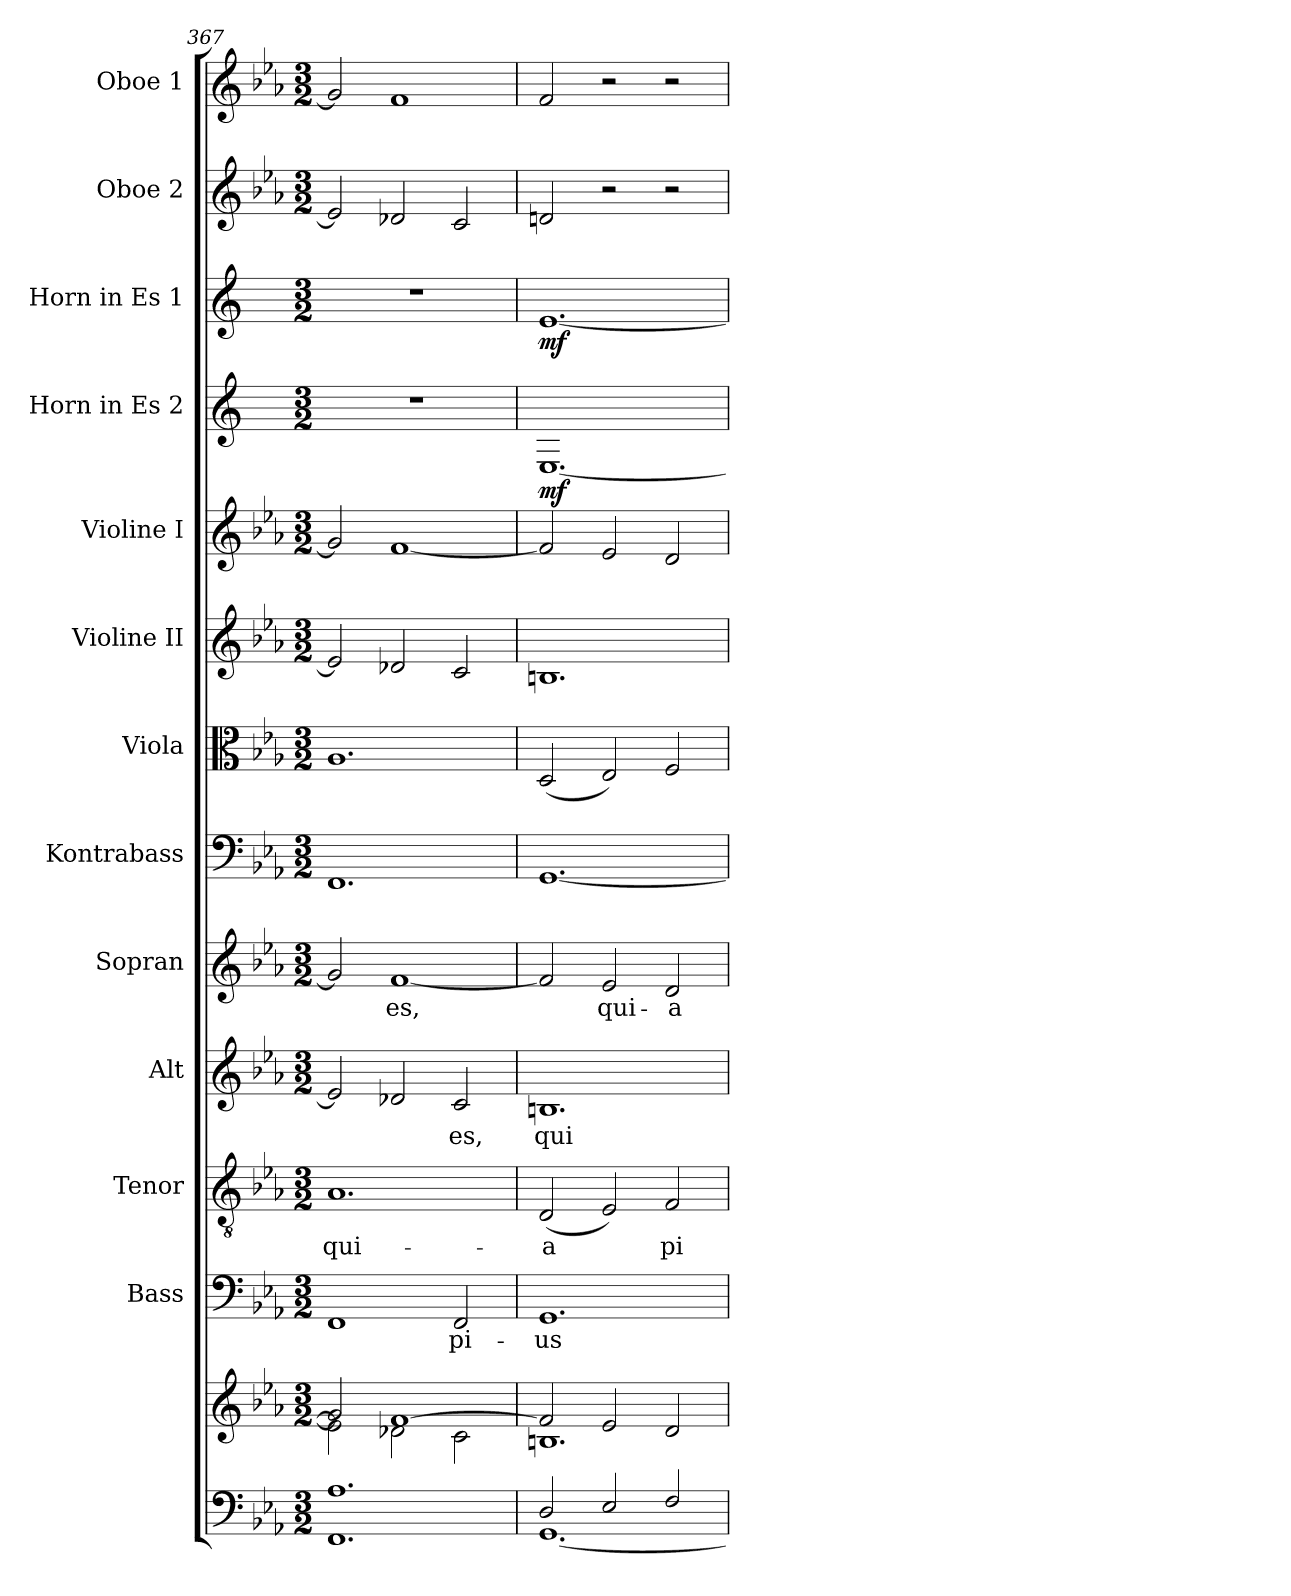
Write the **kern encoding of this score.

**kern	**kern	**kern	**text	**kern	**text	**kern	**text	**kern	**text	**kern	**kern	**kern	**kern	**kern	**dynam	**kern	**dynam	**kern	**kern
*part13	*part13	*part12	*part12	*part11	*part11	*part10	*part10	*part9	*part9	*part8	*part7	*part6	*part5	*part4	*part4	*part3	*part3	*part2	*part1
*staff14	*staff13	*staff12	*staff12	*staff11	*staff11	*staff10	*staff10	*staff9	*staff9	*staff8	*staff7	*staff6	*staff5	*staff4	*staff4	*staff3	*staff3	*staff2	*staff1
*	*	*I"Bass	*	*I"Tenor	*	*I"Alt	*	*I"Sopran	*	*I"Kontrabass	*I"Viola	*I"Violine II	*I"Violine I	*I"Horn in Es 2	*	*I"Horn in Es 1	*	*I"Oboe 2	*I"Oboe 1
*	*	*I'B.	*	*I'T.	*	*I'A.	*	*I'S.	*	*I'Kb.	*I'Vla.	*I'Vl. II	*I'Vl. I	*I'Hr. 2	*	*I'Hr. 1	*	*I'Ob. 2	*I'Ob. 1
*clefF4	*clefG2	*clefF4	*	*clefGv2	*	*clefG2	*	*clefG2	*	*clefF4	*clefC3	*clefG2	*clefG2	*clefG2	*	*clefG2	*	*clefG2	*clefG2
*	*	*	*	*	*	*	*	*	*	*ITrd7c12	*	*	*	*ITrd5c9	*	*ITrd5c9	*	*	*
*k[b-e-a-]	*k[b-e-a-]	*k[b-e-a-]	*	*k[b-e-a-]	*	*k[b-e-a-]	*	*k[b-e-a-]	*	*k[b-e-a-]	*k[b-e-a-]	*k[b-e-a-]	*k[b-e-a-]	*k[b-e-a-]	*	*k[b-e-a-]	*	*k[b-e-a-]	*k[b-e-a-]
*E-:	*E-:	*E-:	*	*E-:	*	*E-:	*	*E-:	*	*E-:	*E-:	*E-:	*E-:	*E-:	*	*E-:	*	*E-:	*E-:
*M3/2	*M3/2	*M3/2	*	*M3/2	*	*M3/2	*	*M3/2	*	*M3/2	*M3/2	*M3/2	*M3/2	*M3/2	*	*M3/2	*	*M3/2	*M3/2
=367	=367	=367	=367	=367	=367	=367	=367	=367	=367	=367	=367	=367	=367	=367	=367	=367	=367	=367	=367
*^	*^	*	*	*	*	*	*	*	*	*	*	*	*	*	*	*	*	*	*
!	!	!	!	!	!	!	!LO:LY:b	!	!	!	!	!	!	!	!	!	!	!	!	!	!
1.A-	1.FF	2g/]	2e-\]	1FF	.	1.A-	qui-	2e-/]	.	2g/]	.	1.FFF	1.A-	2e-/]	2g/]	1.r	.	1.r	.	2e-/]	2g/]
!	!	!	!	!	!	!	!	!	!	!	!LO:LY:b	!	!	!	!	!	!	!	!	!	!
.	.	[>1f	2d-X\	.	.	.	.	2d-X/	.	[1f	es,	.	.	2d-X/	[1f	.	.	.	.	2d-X/	1f
!	!	!	!	!	!LO:LY:b	!	!	!	!LO:LY:b	!	!	!	!	!	!	!	!	!	!	!	!
.	.	.	2c\	2FF/	pi-	.	.	2c/	es,	.	.	.	.	2c/	.	.	.	.	.	2c/	.
=368	=368	=368	=368	=368	=368	=368	=368	=368	=368	=368	=368	=368	=368	=368	=368	=368	=368	=368	=368	=368	=368
!	!	!	!	!	!LO:LY:b	!	!LO:LY:b	!	!LO:LY:b	!	!	!	!	!	!	!	!LO:DY:b	!	!LO:DY:b	!	!
2D/	[<1.GG	2f/]	1.Bn	1.GG	-us	(<2D/	-a	1.Bn	qui-	2f/]	.	[1.GGG	(<2D/	1.Bn	2f/]	[1.GG	mf	[1.G	mf	2dn/	2f/
!	!	!	!	!	!	!	!	!	!	!	!LO:LY:b	!	!	!	!	!	!	!	!	!	!
2E-/	.	2e-/	.	.	.	2E-/)	.	.	.	2e-/	qui-	.	2E-/)	.	2e-/	.	.	.	.	2r	2r
!	!	!	!	!	!	!	!LO:LY:b	!	!	!	!LO:LY:b	!	!	!	!	!	!	!	!	!	!
2F/	.	2d/	.	.	.	2F/	pi-	.	.	2d/	-a	.	2F/	.	2d/	.	.	.	.	2r	2r
*v	*v	*	*	*	*	*	*	*	*	*	*	*	*	*	*	*	*	*	*	*	*
*	*v	*v	*	*	*	*	*	*	*	*	*	*	*	*	*	*	*	*	*	*
=	=	=	=	=	=	=	=	=	=	=	=	=	=	=	=	=	=	=	=
*-	*-	*-	*-	*-	*-	*-	*-	*-	*-	*-	*-	*-	*-	*-	*-	*-	*-	*-	*-
